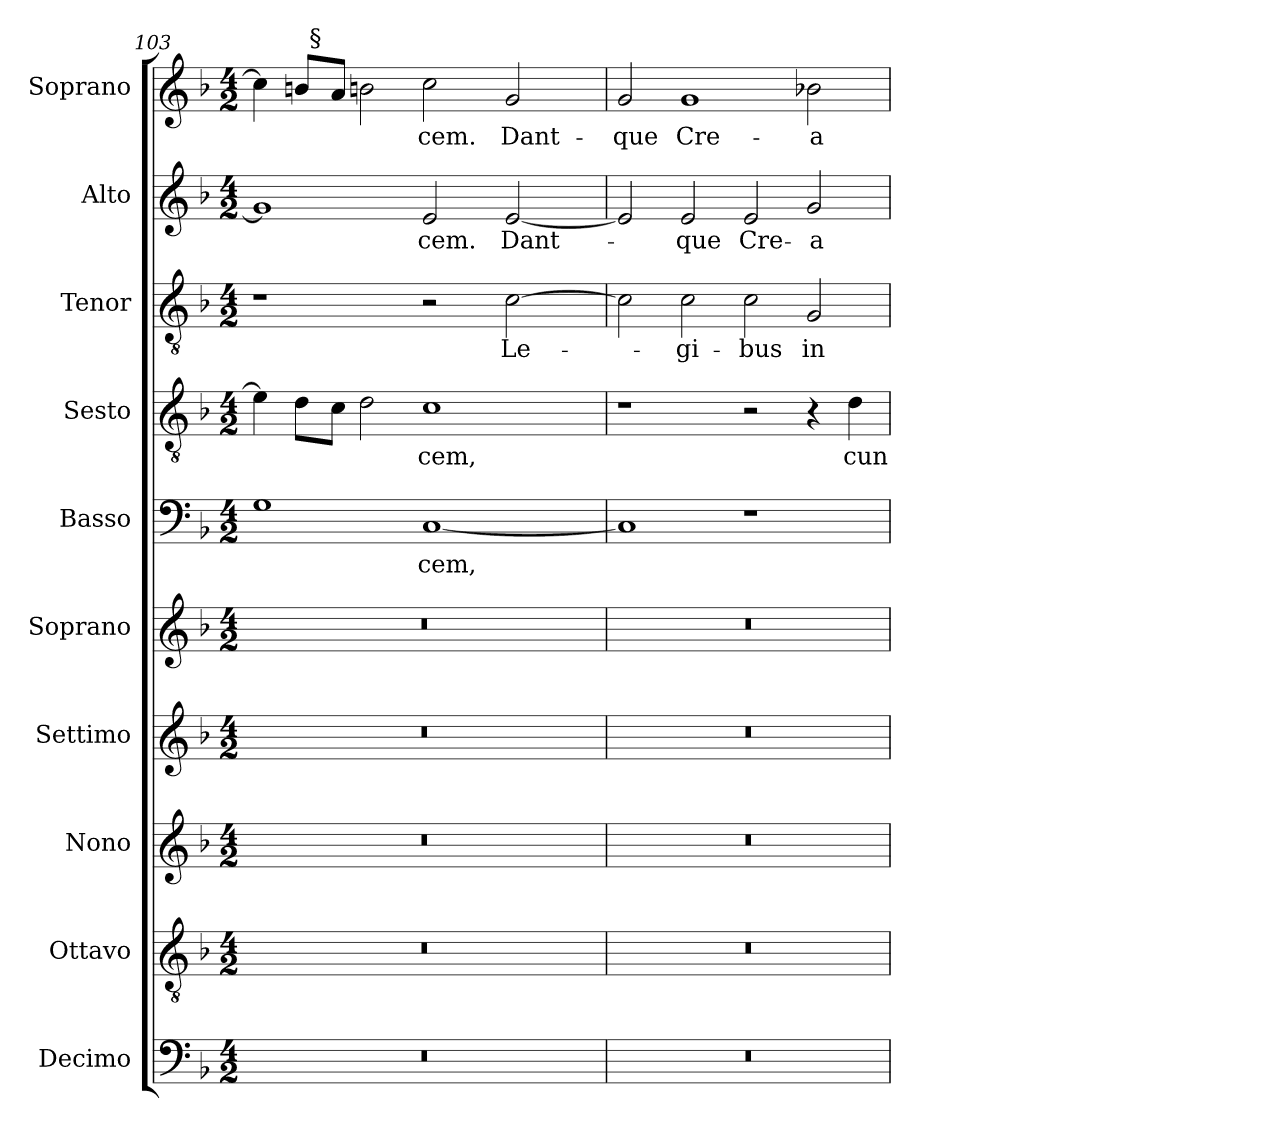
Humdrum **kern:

**kern	**kern	**kern	**kern	**kern	**kern	**text	**kern	**text	**kern	**text	**kern	**text	**kern	**text
*part10	*part9	*part8	*part7	*part6	*part5	*part5	*part4	*part4	*part3	*part3	*part2	*part2	*part1	*part1
*staff10	*staff9	*staff8	*staff7	*staff6	*staff5	*staff5	*staff4	*staff4	*staff3	*staff3	*staff2	*staff2	*staff1	*staff1
*I"Decimo	*I"Ottavo	*I"Nono	*I"Settimo	*I"Soprano	*I"Basso	*	*I"Sesto	*	*I"Tenor	*	*I"Alto	*	*I"Soprano	*
*I'Dc.	*I'Ot.	*I'N.	*I'St.	*I'S.	*I'B.	*	*I'Ss.	*	*I'T.	*	*I'A.	*	*I'S.	*
*clefF4	*clefGv2	*clefG2	*clefG2	*clefG2	*clefF4	*	*clefGv2	*	*clefGv2	*	*clefG2	*	*clefG2	*
*	*ITrd7c12	*	*	*	*	*	*ITrd7c12	*	*ITrd7c12	*	*	*	*	*
*k[b-]	*k[b-]	*k[b-]	*k[b-]	*k[b-]	*k[b-]	*	*k[b-]	*	*k[b-]	*	*k[b-]	*	*k[b-]	*
*F:	*F:	*F:	*F:	*F:	*F:	*	*F:	*	*F:	*	*F:	*	*F:	*
*M4/2	*M4/2	*M4/2	*M4/2	*M4/2	*M4/2	*	*M4/2	*	*M4/2	*	*M4/2	*	*M4/2	*
=103	=103	=103	=103	=103	=103	=103	=103	=103	=103	=103	=103	=103	=103	=103
!LO:N:vis=1	!LO:N:vis=1	!LO:N:vis=1	!LO:N:vis=1	!LO:N:vis=1	!	!	!	!	!	!	!	!	!	!
*	*	*	*	*	*	*	*	*	*	*	*	*	*^	*
0r	0r	0r	0r	0r	1Gi	.	4E-i\]	.	1r	.	1gi]	.	4cci\]	4ryy	.
.	.	.	.	.	.	.	8Di\L	.	.	.	.	.	8bi/L	32ryy	.
.	.	.	.	.	.	.	.	.	.	.	.	.	.	256ryy	.
!	!	!	!	!	!	!	!	!	!	!	!	!	!	!LO:TX:a:t=§	!
.	.	.	.	.	.	.	.	.	.	.	.	.	.	1ryy	.
.	.	.	.	.	.	.	8Ci\J	.	.	.	.	.	8ai/J	.	.
.	.	.	.	.	.	.	2Di\	.	.	.	.	.	2bni\	.	.
!	!	!	!	!	!	!LO:LY:b:color=#000000	!	!	!	!	!	!	!	!	!
!	!	!	!	!	!	!	!	!LO:LY:b:color=#000000	!	!	!	!	!	!	!
!	!	!	!	!	!	!	!	!	!	!	!	!LO:LY:b:color=#000000	!	!	!
!	!	!	!	!	!	!	!	!	!	!	!	!	!	!	!LO:LY:b:color=#000000
.	.	.	.	.	[1Ci	-cem,	1Ci	-cem,	2r	.	2ei/	-cem.	2cci\	.	-cem.
.	.	.	.	.	.	.	.	.	.	.	.	.	.	2ryy	.
!	!	!	!	!	!	!	!	!	!	!LO:LY:b:color=#000000	!	!	!	!	!
!	!	!	!	!	!	!	!	!	!	!	!	!LO:LY:b:color=#000000	!	!	!
!	!	!	!	!	!	!	!	!	!	!	!	!	!	!	!LO:LY:b:color=#000000
.	.	.	.	.	.	.	.	.	[2Ci\	Le-	[2ei/	Dant-	2gi/	.	Dant-
.	.	.	.	.	.	.	.	.	.	.	.	.	.	8ryy	.
.	.	.	.	.	.	.	.	.	.	.	.	.	.	16ryy	.
.	.	.	.	.	.	.	.	.	.	.	.	.	.	64..ryy	.
=104	=104	=104	=104	=104	=104	=104	=104	=104	=104	=104	=104	=104	=104	=104	=104
!LO:N:vis=1	!LO:N:vis=1	!LO:N:vis=1	!LO:N:vis=1	!LO:N:vis=1	!	!	!	!	!	!	!	!	!	!	!
*	*	*	*	*	*	*	*	*	*	*	*	*	*v	*v	*
*	*	*	*	*	*	*	*	*	*	*	*	*	*^	*
!	!	!	!	!	!	!	!	!	!	!	!	!	!	!	!LO:LY:b:color=#000000
*	*	*	*	*	*	*	*	*	*	*	*	*	*v	*v	*
0r	0r	0r	0r	0r	1Ci]	.	1r	.	2Ci\]	.	2ei/]	.	2gi/	-que
!	!	!	!	!	!	!	!	!	!	!LO:LY:b:color=#000000	!	!	!	!
!	!	!	!	!	!	!	!	!	!	!	!	!LO:LY:b:color=#000000	!	!
!	!	!	!	!	!	!	!	!	!	!	!	!	!	!LO:LY:b:color=#000000
.	.	.	.	.	.	.	.	.	2Ci\	-gi-	2ei/	-que	1gi	Cre-
!	!	!	!	!	!	!	!	!	!	!LO:LY:b:color=#000000	!	!	!	!
!	!	!	!	!	!	!	!	!	!	!	!	!LO:LY:b:color=#000000	!	!
.	.	.	.	.	1r	.	2r	.	2Ci\	-bus	2ei/	Cre-	.	.
!	!	!	!	!	!	!	!	!	!	!LO:LY:b:color=#000000	!	!	!	!
!	!	!	!	!	!	!	!	!	!	!	!	!LO:LY:b:color=#000000	!	!
!	!	!	!	!	!	!	!	!	!	!	!	!	!	!LO:LY:b:color=#000000
.	.	.	.	.	.	.	4r	.	2GGi/	in-	2gi/	-a-	2b-Xi\	-a-
!	!	!	!	!	!	!	!	!LO:LY:b:color=#000000	!	!	!	!	!	!
.	.	.	.	.	.	.	4Di\	cun-	.	.	.	.	.	.
=	=	=	=	=	=	=	=	=	=	=	=	=	=	=
*-	*-	*-	*-	*-	*-	*-	*-	*-	*-	*-	*-	*-	*-	*-
